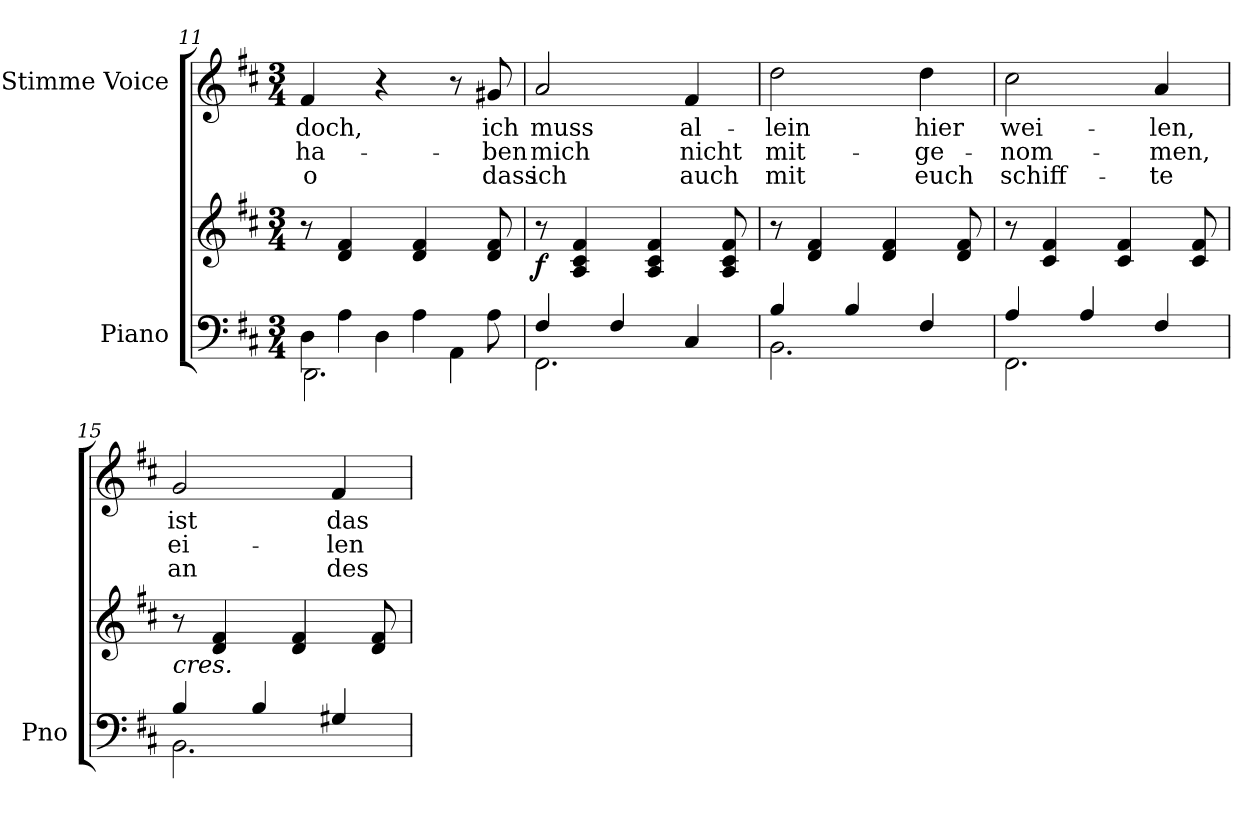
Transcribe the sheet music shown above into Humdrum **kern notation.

**kern	**kern	**dynam	**kern	**text	**text	**text
*part2	*part2	*part2	*part1	*part1	*part1	*part1
*staff3	*staff2	*staff2/3	*staff1	*staff1	*staff1	*staff1
*I"Piano	*	*	*I"Stimme Voice	*	*	*
*I'Pno	*	*	*	*	*	*
*clefF4	*clefG2	*	*clefG2	*	*	*
*k[f#c#]	*k[f#c#]	*	*k[f#c#]	*	*	*
*M3/4	*M3/4	*	*M3/4	*	*	*
=11	=11	=11	=11	=11	=11	=11
*^	*^	*	*	*	*	*
*	*^	*	*	*	*	*	*	*
8ryy	4D\	2.DD\	8r	8ryy	.	4f#/	doch,	ha-	o
4A\	.	.	4d/ 4f#/	2ryy	.	.	.	.	.
.	4D\	.	.	.	.	4r	.	.	.
4A\	.	.	4d/ 4f#/	.	.	.	.	.	.
.	4AA\	.	.	.	.	8r	.	.	.
8A\	.	.	8d/ 8f#/	8ryy	.	8g#X/	ich	-ben	dass
*	*v	*v	*	*	*	*	*	*	*
=12	=12	=12	=12	=12	=12	=12	=12	=12
!	!	!	!	!LO:DY:b	!	!	!	!
*	*	*v	*v	*	*	*	*	*
4F#/	2.FF#\	8r	f	2a/	muss	mich	ich
.	.	4A/ 4c#/ 4f#/	.	.	.	.	.
4F#/	.	.	.	.	.	.	.
.	.	4A/ 4c#/ 4f#/	.	.	.	.	.
4C#/	.	.	.	4f#/	al-	nicht	auch
.	.	8A/ 8c#/ 8f#/	.	.	.	.	.
=13	=13	=13	=13	=13	=13	=13	=13
4B/	2.BB\	8r	.	2dd\	-lein	mit-	mit
.	.	4d/ 4f#/	.	.	.	.	.
4B/	.	.	.	.	.	.	.
.	.	4d/ 4f#/	.	.	.	.	.
4F#/	.	.	.	4dd\	hier	-ge-	euch
.	.	8d/ 8f#/	.	.	.	.	.
=14	=14	=14	=14	=14	=14	=14	=14
4A/	2.FF#\	8r	.	2cc#\	wei-	-nom-	schiff-
.	.	4c#/ 4f#/	.	.	.	.	.
4A/	.	.	.	.	.	.	.
.	.	4c#/ 4f#/	.	.	.	.	.
4F#/	.	.	.	4a/	-len,	-men,	-te
.	.	8c#/ 8f#/	.	.	.	.	.
=15	=15	=15	=15	=15	=15	=15	=15
!	!	!LO:TX:b:i:t=cres.	!	!	!	!	!
4B/	2.BB\	8r	.	2g/	ist	ei-	an
.	.	4d/ 4f#/	.	.	.	.	.
4B/	.	.	.	.	.	.	.
.	.	4d/ 4f#/	.	.	.	.	.
4G#X/	.	.	.	4f#/	das	-len	des
.	.	8d/ 8f#/	.	.	.	.	.
*v	*v	*	*	*	*	*	*
=	=	=	=	=	=	=
*-	*-	*-	*-	*-	*-	*-
